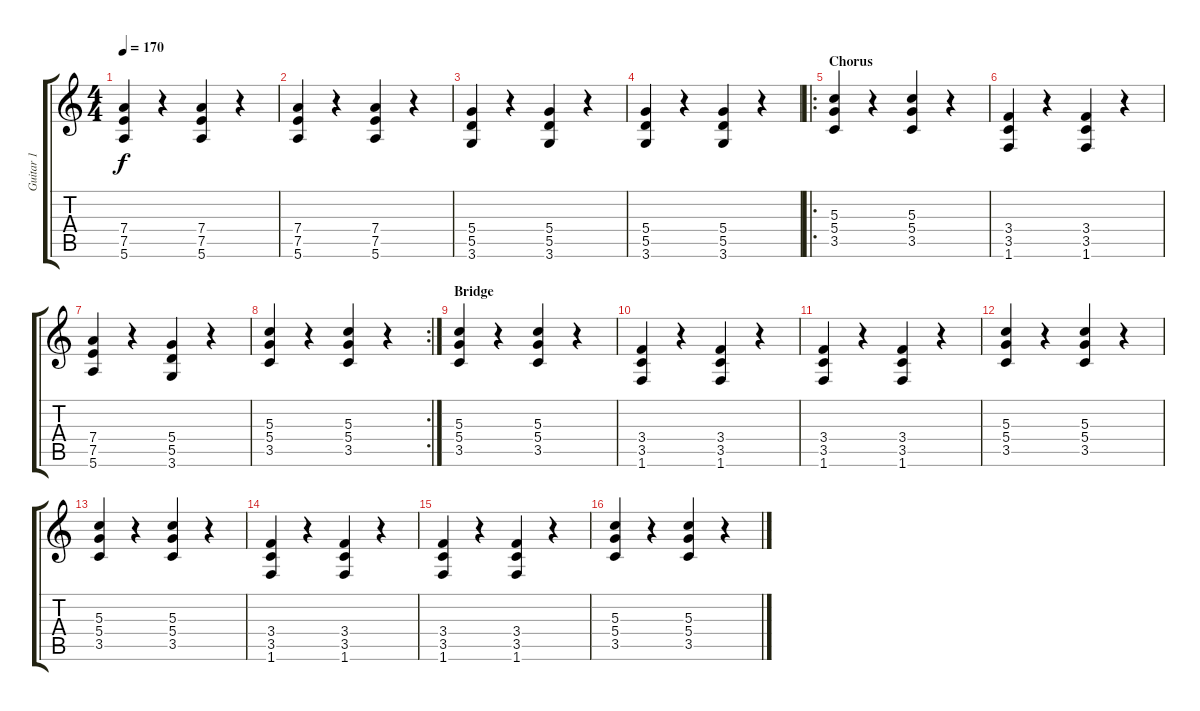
\track ("Guitar 1" "Guitar 1") {instrument overdrivenguitar}
\staff {score tabs}
\tuning (E4 B3 G3 D3 A2 E2) {hide}
\ts (4 4)
\tempo 170
\clef g2
\ks c
(7.4 7.5 5.6).4{dy f} r.4 (7.4 7.5 5.6).4 r.4 |
(7.4 7.5 5.6).4 r.4 (7.4 7.5 5.6).4 r.4 |
(5.4 5.5 3.6).4 r.4 (5.4 5.5 3.6).4 r.4 |
(5.4 5.5 3.6).4 r.4 (5.4 5.5 3.6).4 r.4 |
\ro
\section ("" "Chorus")
(5.3 5.4 3.5).4 r.4 (5.3 5.4 3.5).4 r.4 |
(3.4 3.5 1.6).4 r.4 (3.4 3.5 1.6).4 r.4 |
(7.4 7.5 5.6).4 r.4 (5.4 5.5 3.6).4 r.4 |
\rc 2
(5.3 5.4 3.5).4 r.4 (5.3 5.4 3.5).4 r.4 |
\section ("" "Bridge")
(5.3 5.4 3.5).4 r.4 (5.3 5.4 3.5).4 r.4 |
(3.4 3.5 1.6).4 r.4 (3.4 3.5 1.6).4 r.4 |
(3.4 3.5 1.6).4 r.4 (3.4 3.5 1.6).4 r.4 |
(5.3 5.4 3.5).4 r.4 (5.3 5.4 3.5).4 r.4 |
(5.3 5.4 3.5).4 r.4 (5.3 5.4 3.5).4 r.4 |
(3.4 3.5 1.6).4 r.4 (3.4 3.5 1.6).4 r.4 |
(3.4 3.5 1.6).4 r.4 (3.4 3.5 1.6).4 r.4 |
(5.3 5.4 3.5).4 r.4 (5.3 5.4 3.5).4 r.4
